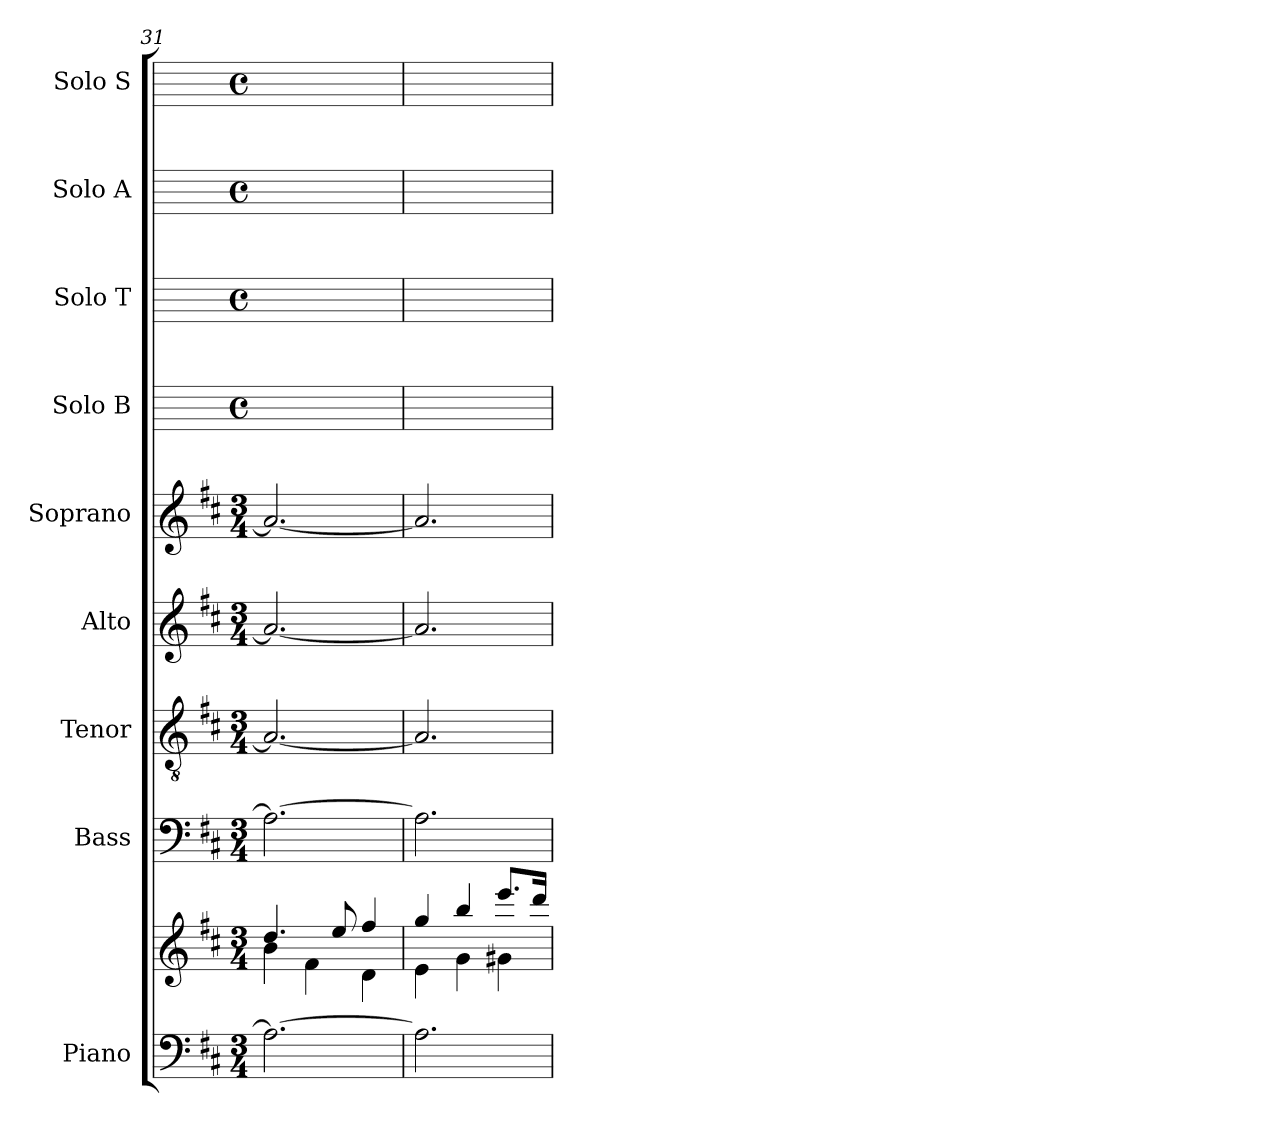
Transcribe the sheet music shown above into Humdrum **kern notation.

**kern	**kern	**kern	**kern	**kern	**kern	**kern	**kern	**kern	**kern
*part9	*part9	*part8	*part7	*part6	*part5	*part4	*part3	*part2	*part1
*staff10	*staff9	*staff8	*staff7	*staff6	*staff5	*staff4	*staff3	*staff2	*staff1
*I"Piano	*	*I"Bass	*I"Tenor	*I"Alto	*I"Soprano	*I"Solo B	*I"Solo T	*I"Solo A	*I"Solo S
*I'Piano	*	*I'Bass	*I'Tenor	*I'Alto	*I'Soprano	*I'Solo B	*I'Solo T	*I'Solo A	*I'Solo S
*clefF4	*clefG2	*clefF4	*clefGv2	*clefG2	*clefG2	*	*	*	*
*k[f#c#]	*k[f#c#]	*k[f#c#]	*k[f#c#]	*k[f#c#]	*k[f#c#]	*	*	*	*
*D:	*D:	*D:	*D:	*D:	*D:	*	*	*	*
*M3/4	*M3/4	*M3/4	*M3/4	*M3/4	*M3/4	*M4/4	*M4/4	*M4/4	*M4/4
*	*	*	*	*	*	*met(c)	*met(c)	*met(c)	*met(c)
=31	=31	=31	=31	=31	=31	=31	=31	=31	=31
*	*^	*	*	*	*	*	*	*	*
2.A_	4.dd/	4b\	2.A_	2.A_	2.a_	2.a_	2.r	2.r	2.r	2.r
.	.	4f#\	.	.	.	.	.	.	.	.
.	8ee/	.	.	.	.	.	.	.	.	.
.	4ff#/	4d\	.	.	.	.	.	.	.	.
=32	=32	=32	=32	=32	=32	=32	=32	=32	=32	=32
2.A]	4gg/	4e\	2.A]	2.A]	2.a]	2.a]	2.r	2.r	2.r	2.r
.	4bb/	4g\	.	.	.	.	.	.	.	.
.	8.eee/L	4g#X\	.	.	.	.	.	.	.	.
.	16ddd/J	.	.	.	.	.	.	.	.	.
*	*v	*v	*	*	*	*	*	*	*	*
=	=	=	=	=	=	=	=	=	=
*-	*-	*-	*-	*-	*-	*-	*-	*-	*-
